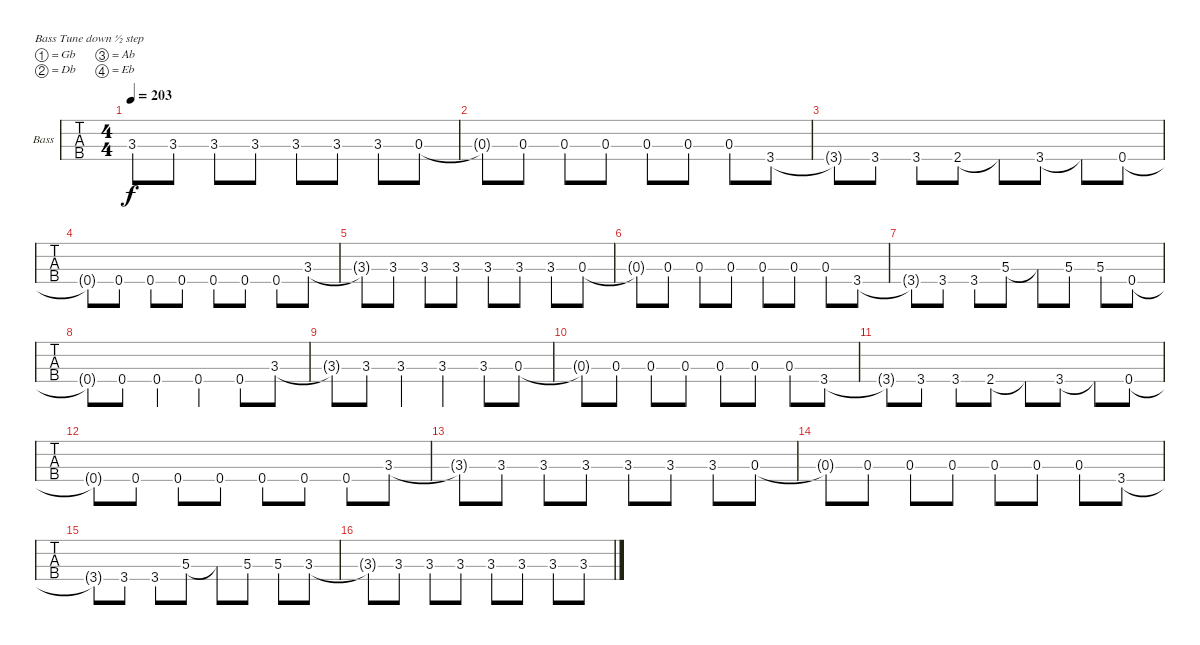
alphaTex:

\defaultSystemsLayout 4
\bracketExtendMode groupsimilarinstruments
\firstSystemTrackNameOrientation horizontal
\otherSystemsTrackNameOrientation horizontal
\track ("Joe Principe - Bass" "Bass") {instrument electricbassfinger}
\staff {tabs}
\tuning (Gb2 Db2 Ab1 Eb1)
\ts (4 4)
\tempo 203
\clef f4
\ks c
3.3{t}.8{dy f} 3.3.8 3.3.8 3.3.8 3.3.8 3.3.8 3.3.8 0.3.8 |
0.3{t}.8 0.3.8 0.3.8 0.3.8 0.3.8 0.3.8 0.3.8 3.4.8 |
3.4{t}.8 3.4.8 3.4.8 2.4.8 2.4{t}.8 3.4.8 3.4{t}.8 0.4.8 |
0.4{t}.8 0.4.8 0.4.8 0.4.8 0.4.8 0.4.8 0.4.8 3.3.8 |
3.3{t}.8 3.3.8 3.3.8 3.3.8 3.3.8 3.3.8 3.3.8 0.3.8 |
0.3{t}.8 0.3.8 0.3.8 0.3.8 0.3.8 0.3.8 0.3.8 3.4.8 |
3.4{t}.8 3.4.8 3.4.8 5.3.8 5.3{t}.8 5.3.8 5.3.8 0.4.8 |
0.4{t}.8 0.4.8 0.4.4 0.4.4 0.4.8 3.3.8 |
3.3{t}.8 3.3.8 3.3.4 3.3.4 3.3.8 0.3.8 |
0.3{t}.8 0.3.8 0.3.8 0.3.8 0.3.8 0.3.8 0.3.8 3.4.8 |
3.4{t}.8 3.4.8 3.4.8 2.4.8 2.4{t}.8 3.4.8 3.4{t}.8 0.4.8 |
0.4{t}.8 0.4.8 0.4.8 0.4.8 0.4.8 0.4.8 0.4.8 3.3.8 |
3.3{t}.8 3.3.8 3.3.8 3.3.8 3.3.8 3.3.8 3.3.8 0.3.8 |
0.3{t}.8 0.3.8 0.3.8 0.3.8 0.3.8 0.3.8 0.3.8 3.4.8 |
3.4{t}.8 3.4.8 3.4.8 5.3.8 5.3{t}.8 5.3.8 5.3.8 3.3.8 |
3.3{t}.8 3.3.8 3.3.8 3.3.8 3.3.8 3.3.8 3.3.8 3.3.8
